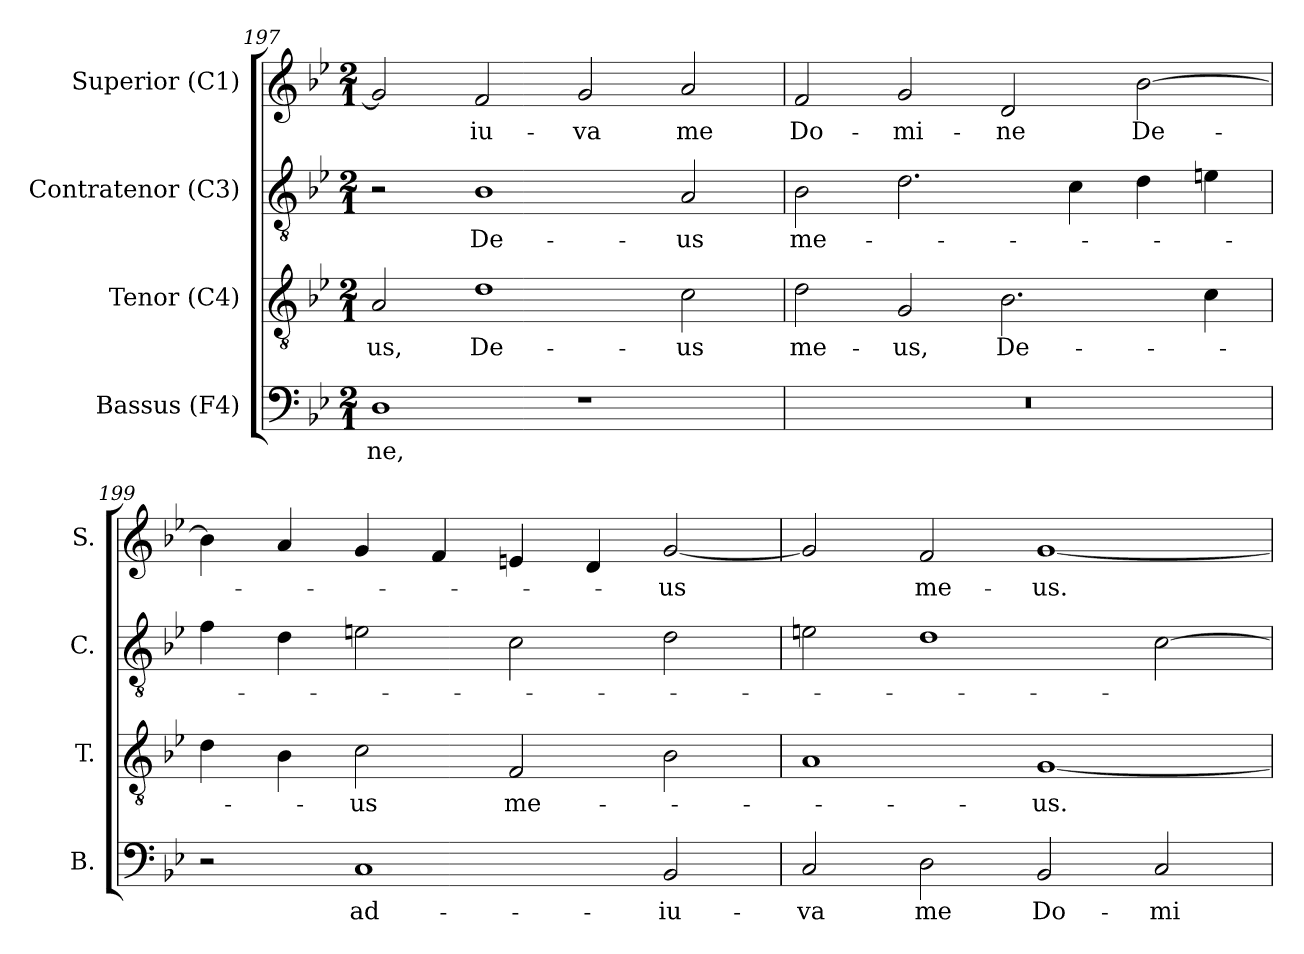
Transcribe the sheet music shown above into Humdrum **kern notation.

**kern	**text	**kern	**text	**kern	**text	**kern	**text
*part4	*part4	*part3	*part3	*part2	*part2	*part1	*part1
*staff4	*staff4	*staff3	*staff3	*staff2	*staff2	*staff1	*staff1
*I"Bassus (F4)	*	*I"Tenor (C4)	*	*I"Contratenor (C3)	*	*I"Superior (C1)	*
*I'B.	*	*I'T.	*	*I'C.	*	*I'S.	*
*clefF4	*	*clefGv2	*	*clefGv2	*	*clefG2	*
*	*	*ITrd7c12	*	*ITrd7c12	*	*	*
*k[b-e-]	*	*k[b-e-]	*	*k[b-e-]	*	*k[b-e-]	*
*B-:	*	*B-:	*	*B-:	*	*B-:	*
*M2/1	*	*M2/1	*	*M2/1	*	*M2/1	*
=197	=197	=197	=197	=197	=197	=197	=197
!	!LO:LY:b:color=#000000	!	!	!	!	!	!
!	!	!	!LO:LY:b:color=#000000	!	!	!	!
1Di	-ne,	2AAi/	-us,	2r	.	2gi/]	.
!	!	!	!LO:LY:b:color=#000000	!	!	!	!
!	!	!	!	!	!LO:LY:b:color=#000000	!	!
!	!	!	!	!	!	!	!LO:LY:b:color=#000000
.	.	1Di	De-	1BB-i	De-	2fi/	-iu-
!	!	!	!	!	!	!	!LO:LY:b:color=#000000
1r	.	.	.	.	.	2gi/	-va
!	!	!	!LO:LY:b:color=#000000	!	!	!	!
!	!	!	!	!	!LO:LY:b:color=#000000	!	!
!	!	!	!	!	!	!	!LO:LY:b:color=#000000
.	.	2Ci\	-us	2AAi/	-us	2ai/	me
=198	=198	=198	=198	=198	=198	=198	=198
!LO:N:vis=1	!	!	!	!	!	!	!
!	!	!	!LO:LY:b:color=#000000	!	!	!	!
!	!	!	!	!	!LO:LY:b:color=#000000	!	!
!	!	!	!	!	!	!	!LO:LY:b:color=#000000
0r	.	2Di\	me-	2BB-i\	me-	2fi/	Do-
!	!	!	!LO:LY:b:color=#000000	!	!	!	!
!	!	!	!	!	!	!	!LO:LY:b:color=#000000
.	.	2GGi/	-us,	2.Di\	.	2gi/	-mi-
!	!	!	!LO:LY:b:color=#000000	!	!	!	!
!	!	!	!	!	!	!	!LO:LY:b:color=#000000
.	.	2.BB-i\	De-	.	.	2di/	-ne
.	.	.	.	4Ci\	.	.	.
!	!	!	!	!	!	!	!LO:LY:b:color=#000000
.	.	.	.	4Di\	.	[2b-i\	De-
.	.	4Ci\	.	4Ei\	.	.	.
!!LO:LB:g=z
=199	=199	=199	=199	=199	=199	=199	=199
2r	.	4Di\	.	4Fi\	.	4b-i\]	.
.	.	4BB-i\	.	4Di\	.	4ai/	.
!	!LO:LY:b:color=#000000	!	!	!	!	!	!
!	!	!	!LO:LY:b:color=#000000	!	!	!	!
1Ci	ad-	2Ci\	-us	2Ei\	.	4gi/	.
.	.	.	.	.	.	4fi/	.
!	!	!	!LO:LY:b:color=#000000	!	!	!	!
.	.	2FFi/	me-	2Ci\	.	4eni/	.
.	.	.	.	.	.	4di/	.
!	!LO:LY:b:color=#000000	!	!	!	!	!	!
!	!	!	!	!	!	!	!LO:LY:b:color=#000000
2BB-i/	-iu-	2BB-i\	.	2Di\	.	[2gi/	-us
=200	=200	=200	=200	=200	=200	=200	=200
!	!LO:LY:b:color=#000000	!	!	!	!	!	!
2Ci/	-va	1AAi	.	2Ei\	.	2gi/]	.
!	!LO:LY:b:color=#000000	!	!	!	!	!	!
!	!	!	!	!	!	!	!LO:LY:b:color=#000000
2Di\	me	.	.	1Di	.	2fi/	me-
!	!LO:LY:b:color=#000000	!	!	!	!	!	!
!	!	!	!LO:LY:b:color=#000000	!	!	!	!
!	!	!	!	!	!	!	!LO:LY:b:color=#000000
2BB-i/	Do-	[1GGi	-us.	.	.	[1gi	-us.
!	!LO:LY:b:color=#000000	!	!	!	!	!	!
2Ci/	-mi-	.	.	[2Ci\	.	.	.
=	=	=	=	=	=	=	=
*-	*-	*-	*-	*-	*-	*-	*-
